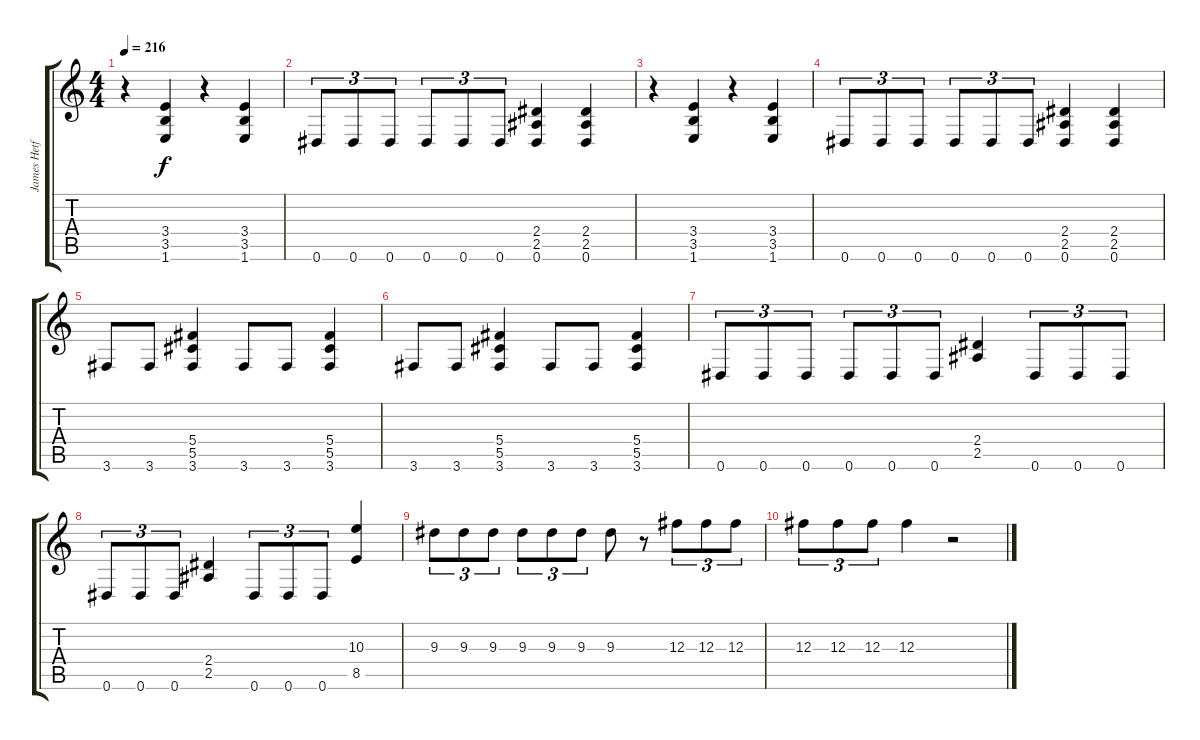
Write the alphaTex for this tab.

\track ("James Hetfield" "James Hetf") {instrument electricguitarclean}
\staff {score tabs}
\tuning (Eb4 Bb3 Gb3 Db3 Ab2 Eb2) {hide}
\ts (4 4)
\tempo 216
\clef g2
\ks c
r.4{dy f} (3.4 3.5 1.6).4 r.4 (3.4 3.5 1.6).4 |
0.6.8{tu (3 2)} 0.6.8{tu (3 2)} 0.6.8{tu (3 2)} 0.6.8{tu (3 2)} 0.6.8{tu (3 2)} 0.6.8{tu (3 2)} (2.4 2.5 0.6).4 (2.4 2.5 0.6).4 |
r.4 (3.4 3.5 1.6).4 r.4 (3.4 3.5 1.6).4 |
0.6.8{tu (3 2)} 0.6.8{tu (3 2)} 0.6.8{tu (3 2)} 0.6.8{tu (3 2)} 0.6.8{tu (3 2)} 0.6.8{tu (3 2)} (2.4 2.5 0.6).4 (2.4 2.5 0.6).4 |
3.6.8 3.6.8 (5.4 5.5 3.6).4 3.6.8 3.6.8 (5.4 5.5 3.6).4 |
3.6.8 3.6.8 (5.4 5.5 3.6).4 3.6.8 3.6.8 (5.4 5.5 3.6).4 |
0.6.8{tu (3 2)} 0.6.8{tu (3 2)} 0.6.8{tu (3 2)} 0.6.8{tu (3 2)} 0.6.8{tu (3 2)} 0.6.8{tu (3 2)} (2.4 2.5).4 0.6.8{tu (3 2)} 0.6.8{tu (3 2)} 0.6.8{tu (3 2)} |
0.6.8{tu (3 2)} 0.6.8{tu (3 2)} 0.6.8{tu (3 2)} (2.4 2.5).4 0.6.8{tu (3 2)} 0.6.8{tu (3 2)} 0.6.8{tu (3 2)} (10.3 8.5).4 |
9.3.8{tu (3 2)} 9.3.8{tu (3 2)} 9.3.8{tu (3 2)} 9.3.8{tu (3 2)} 9.3.8{tu (3 2)} 9.3.8{tu (3 2)} 9.3.8 r.8 12.3.8{tu (3 2)} 12.3.8{tu (3 2)} 12.3.8{tu (3 2)} |
12.3.8{tu (3 2)} 12.3.8{tu (3 2)} 12.3.8{tu (3 2)} 12.3.4 r.2
